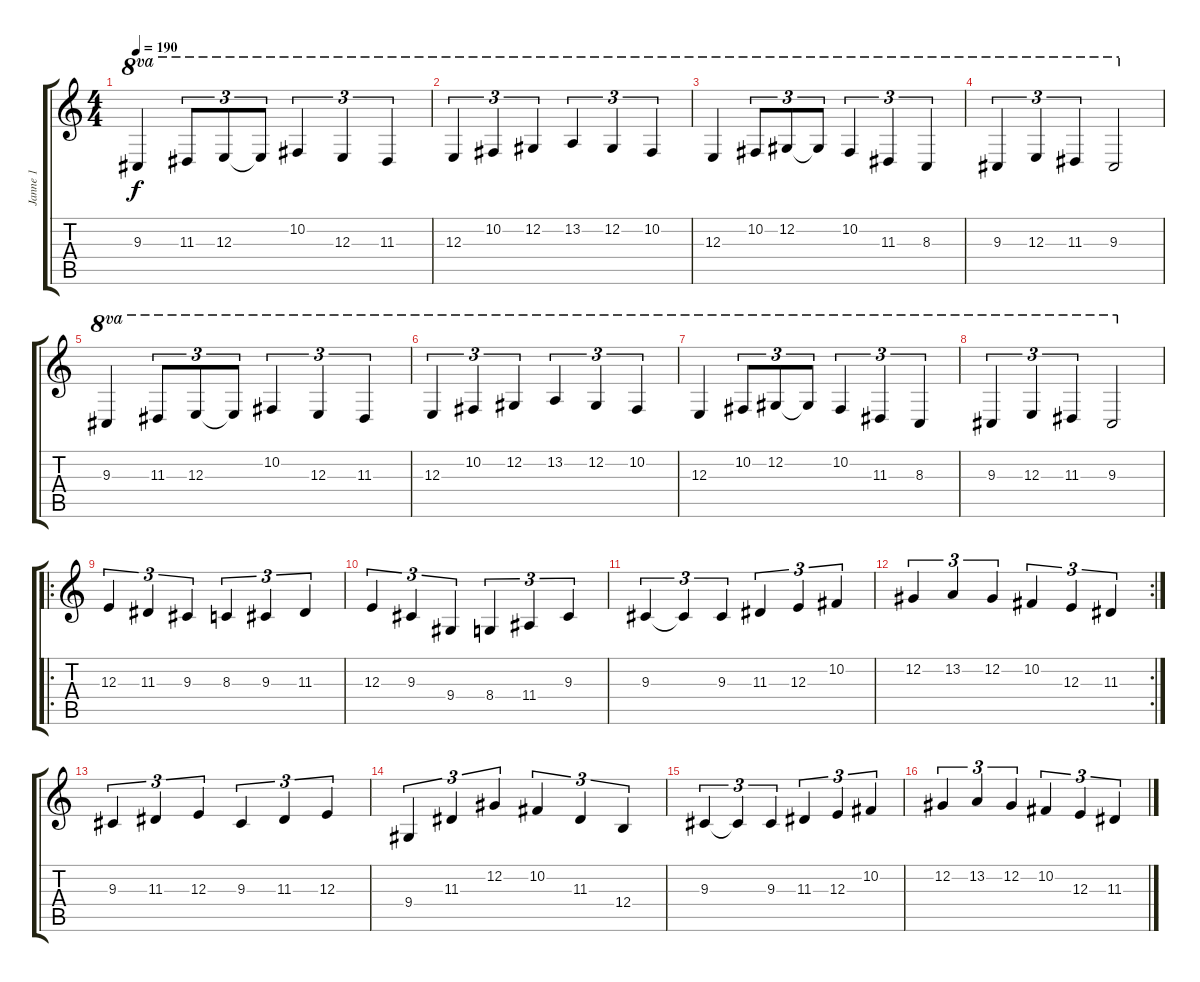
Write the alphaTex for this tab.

\track ("Janne 1" "Janne 1") {instrument choiraahs}
\staff {score tabs}
\tuning (Db4 Ab3 E3 B2 Gb2 Db2) {hide}
\ts (4 4)
\tempo 190
\clef g2
\ks c
9.3.4{ot 8va dy f} 11.3.8{tu (3 2) ot 8va} 12.3.8{tu (3 2) ot 8va} 12.3{t}.8{tu (3 2) ot 8va} 10.2.4{tu (3 2) ot 8va} 12.3.4{tu (3 2) ot 8va} 11.3.4{tu (3 2) ot 8va} |
12.3.4{tu (3 2) ot 8va} 10.2.4{tu (3 2) ot 8va} 12.2.4{tu (3 2) ot 8va} 13.2.4{tu (3 2) ot 8va} 12.2.4{tu (3 2) ot 8va} 10.2.4{tu (3 2) ot 8va} |
12.3.4{ot 8va} 10.2.8{tu (3 2) ot 8va} 12.2.8{tu (3 2) ot 8va} 12.2{t}.8{tu (3 2) ot 8va} 10.2.4{tu (3 2) ot 8va} 11.3.4{tu (3 2) ot 8va} 8.3.4{tu (3 2) ot 8va} |
9.3.4{tu (3 2) ot 8va} 12.3.4{tu (3 2) ot 8va} 11.3.4{tu (3 2) ot 8va} 9.3.2{ot 8va} |
9.3.4{ot 8va} 11.3.8{tu (3 2) ot 8va} 12.3.8{tu (3 2) ot 8va} 12.3{t}.8{tu (3 2) ot 8va} 10.2.4{tu (3 2) ot 8va} 12.3.4{tu (3 2) ot 8va} 11.3.4{tu (3 2) ot 8va} |
12.3.4{tu (3 2) ot 8va} 10.2.4{tu (3 2) ot 8va} 12.2.4{tu (3 2) ot 8va} 13.2.4{tu (3 2) ot 8va} 12.2.4{tu (3 2) ot 8va} 10.2.4{tu (3 2) ot 8va} |
12.3.4{ot 8va} 10.2.8{tu (3 2) ot 8va} 12.2.8{tu (3 2) ot 8va} 12.2{t}.8{tu (3 2) ot 8va} 10.2.4{tu (3 2) ot 8va} 11.3.4{tu (3 2) ot 8va} 8.3.4{tu (3 2) ot 8va} |
9.3.4{tu (3 2) ot 8va} 12.3.4{tu (3 2) ot 8va} 11.3.4{tu (3 2) ot 8va} 9.3.2{ot 8va} |
\ro
12.3.4{tu (3 2)} 11.3.4{tu (3 2)} 9.3.4{tu (3 2)} 8.3.4{tu (3 2)} 9.3.4{tu (3 2)} 11.3.4{tu (3 2)} |
12.3.4{tu (3 2)} 9.3.4{tu (3 2)} 9.4.4{tu (3 2)} 8.4.4{tu (3 2)} 11.4.4{tu (3 2)} 9.3.4{tu (3 2)} |
9.3.4{tu (3 2)} 9.3{t}.4{tu (3 2)} 9.3.4{tu (3 2)} 11.3.4{tu (3 2)} 12.3.4{tu (3 2)} 10.2.4{tu (3 2)} |
\rc 2
12.2.4{tu (3 2)} 13.2.4{tu (3 2)} 12.2.4{tu (3 2)} 10.2.4{tu (3 2)} 12.3.4{tu (3 2)} 11.3.4{tu (3 2)} |
9.3.4{tu (3 2)} 11.3.4{tu (3 2)} 12.3.4{tu (3 2)} 9.3.4{tu (3 2)} 11.3.4{tu (3 2)} 12.3.4{tu (3 2)} |
9.4.4{tu (3 2)} 11.3.4{tu (3 2)} 12.2.4{tu (3 2)} 10.2.4{tu (3 2)} 11.3.4{tu (3 2)} 12.4.4{tu (3 2)} |
9.3.4{tu (3 2)} 9.3{t}.4{tu (3 2)} 9.3.4{tu (3 2)} 11.3.4{tu (3 2)} 12.3.4{tu (3 2)} 10.2.4{tu (3 2)} |
12.2.4{tu (3 2)} 13.2.4{tu (3 2)} 12.2.4{tu (3 2)} 10.2.4{tu (3 2)} 12.3.4{tu (3 2)} 11.3.4{tu (3 2)}
